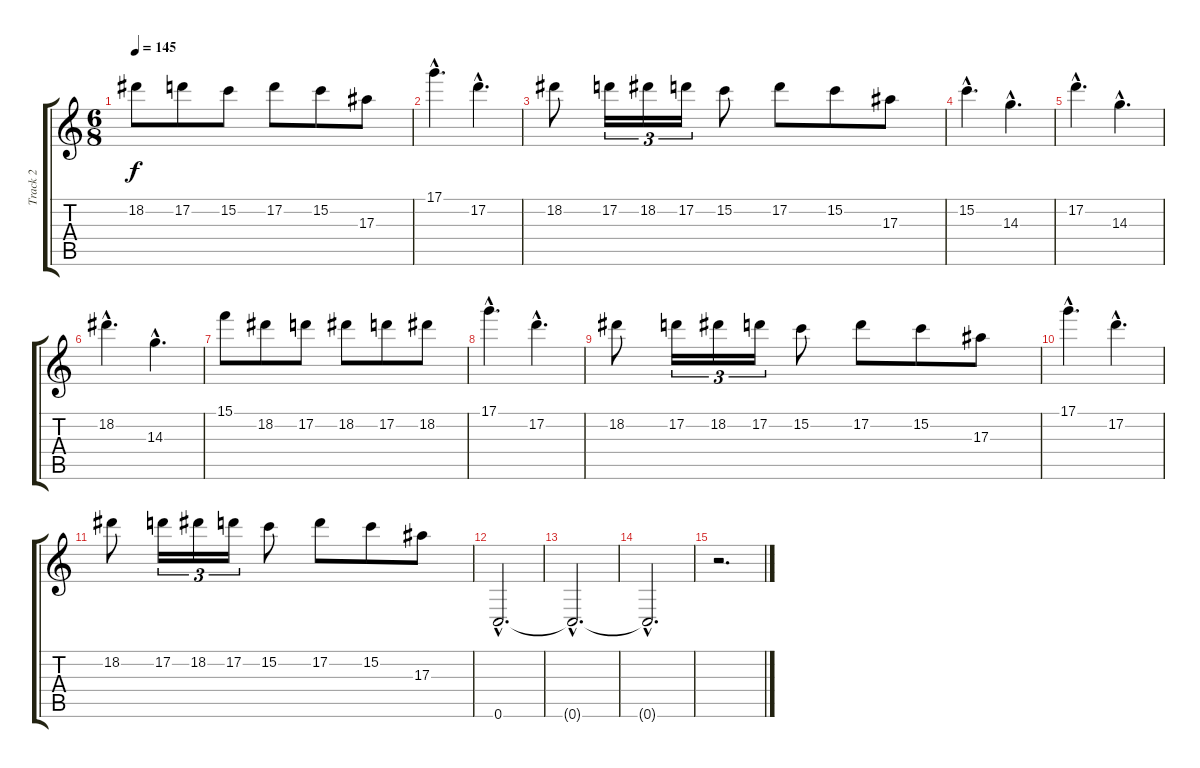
\track ("Track 2" "Track 2") {instrument distortionguitar}
\staff {score tabs}
\tuning (D4 A3 F3 C3 G2 C2) {hide}
\ts (6 8)
\tempo 145
\clef g2
\ks c
18.2.8{dy f} 17.2.8 15.2.8 17.2.8 15.2.8 17.3.8 |
17.1{hac}.4{d} 17.2{hac}.4{d} |
18.2.8 17.2.16{tu (3 2)} 18.2.16{tu (3 2)} 17.2.16{tu (3 2)} 15.2.8 17.2.8 15.2.8 17.3.8 |
15.2{hac}.4{d} 14.3{hac}.4{d} |
17.2{hac}.4{d} 14.3{hac}.4{d} |
18.2{hac}.4{d} 14.3{hac}.4{d} |
15.1.8 18.2.8 17.2.8 18.2.8 17.2.8 18.2.8 |
17.1{hac}.4{d} 17.2{hac}.4{d} |
18.2.8 17.2.16{tu (3 2)} 18.2.16{tu (3 2)} 17.2.16{tu (3 2)} 15.2.8 17.2.8 15.2.8 17.3.8 |
17.1{hac}.4{d} 17.2{hac}.4{d} |
18.2.8 17.2.16{tu (3 2)} 18.2.16{tu (3 2)} 17.2.16{tu (3 2)} 15.2.8 17.2.8 15.2.8 17.3.8 |
0.6{hac}.2{d} |
0.6{hac t}.2{d volume 0} |
0.6{hac t}.2{d} |
r.2{d}
